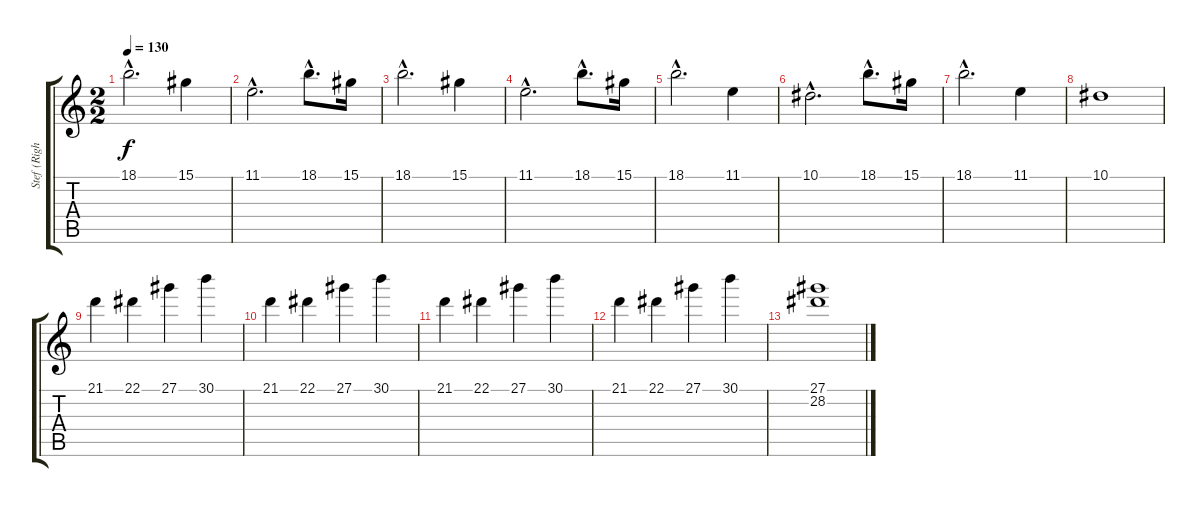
\track ("Stef (Right Hand)" "Stef (Righ") {instrument acousticgrandpiano}
\staff {score tabs}
\tuning (F4 B3 G3 D3 A2 E2) {hide}
\ts (2 2)
\tempo 130
\clef g2
\ks c
18.1{hac}.2{d dy f} 15.1.4 |
11.1{hac}.2{d} 18.1{hac}.8{d} 15.1.16 |
18.1{hac}.2{d} 15.1.4 |
11.1{hac}.2{d} 18.1{hac}.8{d} 15.1.16 |
18.1{hac}.2{d} 11.1.4 |
10.1{hac}.2{d} 18.1{hac}.8{d} 15.1.16 |
18.1{hac}.2{d} 11.1.4 |
10.1.1 |
21.1.4 22.1.4 27.1.4 30.1.4 |
21.1.4 22.1.4 27.1.4 30.1.4 |
21.1.4 22.1.4 27.1.4 30.1.4 |
21.1.4 22.1.4 27.1.4 30.1.4 |
(27.1 28.2).1
